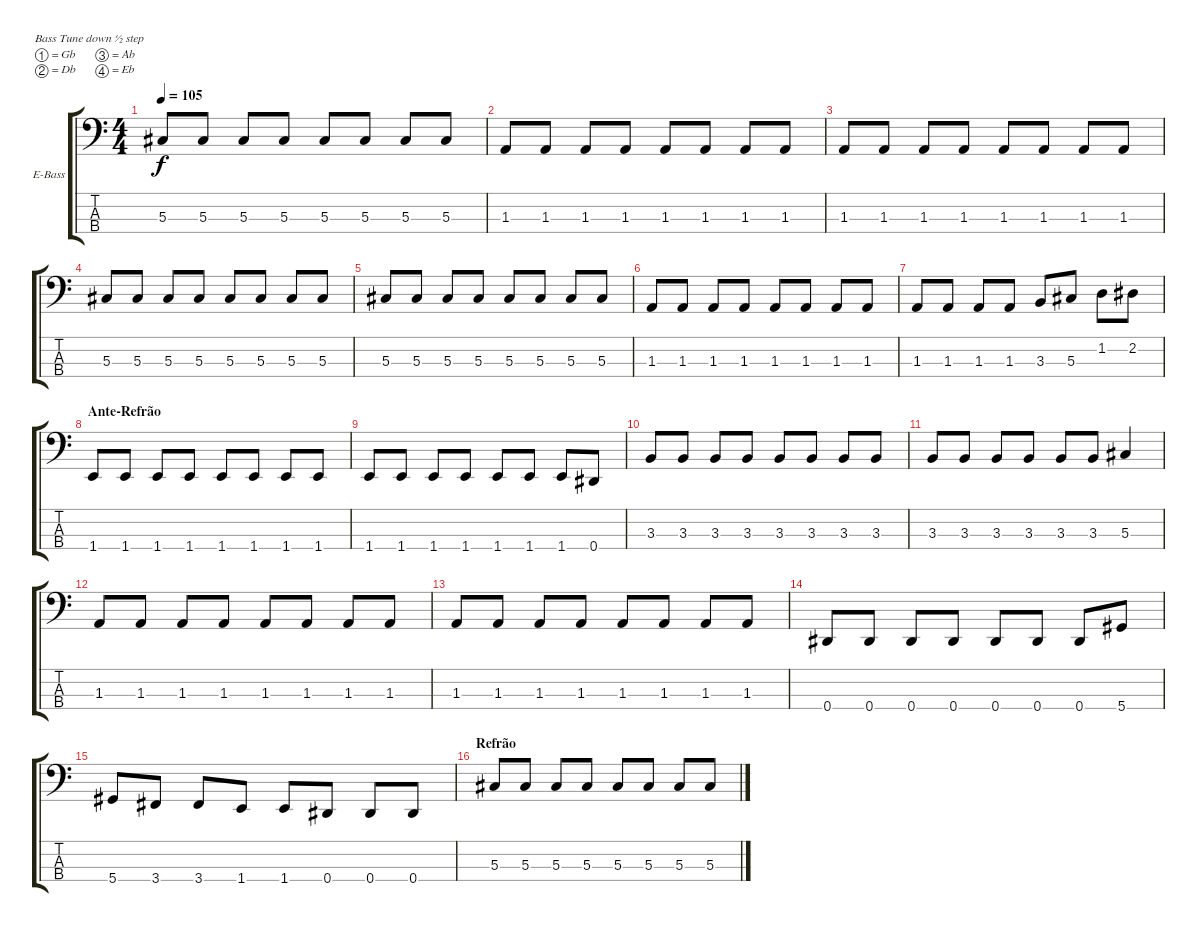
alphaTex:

\bracketExtendMode groupsimilarinstruments
\firstSystemTrackNameOrientation horizontal
\otherSystemsTrackNameOrientation horizontal
\track ("Baixo" "E-Bass") {instrument electricbasspick}
\staff {score tabs}
\tuning (Gb2 Db2 Ab1 Eb1)
\ts (4 4)
\tempo 105
\clef f4
\ks c
5.3.8{dy f} 5.3.8 5.3.8 5.3.8 5.3.8 5.3.8 5.3.8 5.3.8 |
1.3.8 1.3.8 1.3.8 1.3.8 1.3.8 1.3.8 1.3.8 1.3.8 |
1.3.8 1.3.8 1.3.8 1.3.8 1.3.8 1.3.8 1.3.8 1.3.8 |
5.3.8 5.3.8 5.3.8 5.3.8 5.3.8 5.3.8 5.3.8 5.3.8 |
5.3.8 5.3.8 5.3.8 5.3.8 5.3.8 5.3.8 5.3.8 5.3.8 |
1.3.8 1.3.8 1.3.8 1.3.8 1.3.8 1.3.8 1.3.8 1.3.8 |
1.3.8 1.3.8 1.3.8 1.3.8 3.3.8 5.3.8 1.2.8 2.2.8 |
\section ("" "Ante-Refrão")
1.4.8 1.4.8 1.4.8 1.4.8 1.4.8 1.4.8 1.4.8 1.4.8 |
1.4.8 1.4.8 1.4.8 1.4.8 1.4.8 1.4.8 1.4.8 0.4.8 |
3.3.8 3.3.8 3.3.8 3.3.8 3.3.8 3.3.8 3.3.8 3.3.8 |
3.3.8 3.3.8 3.3.8 3.3.8 3.3.8 3.3.8 5.3.4 |
1.3.8 1.3.8 1.3.8 1.3.8 1.3.8 1.3.8 1.3.8 1.3.8 |
1.3.8 1.3.8 1.3.8 1.3.8 1.3.8 1.3.8 1.3.8 1.3.8 |
0.4.8 0.4.8 0.4.8 0.4.8 0.4.8 0.4.8 0.4.8 5.4.8 |
5.4.8 3.4.8 3.4.8 1.4.8 1.4.8 0.4.8 0.4.8 0.4.8 |
\section ("" "Refrão")
5.3.8 5.3.8 5.3.8 5.3.8 5.3.8 5.3.8 5.3.8 5.3.8
